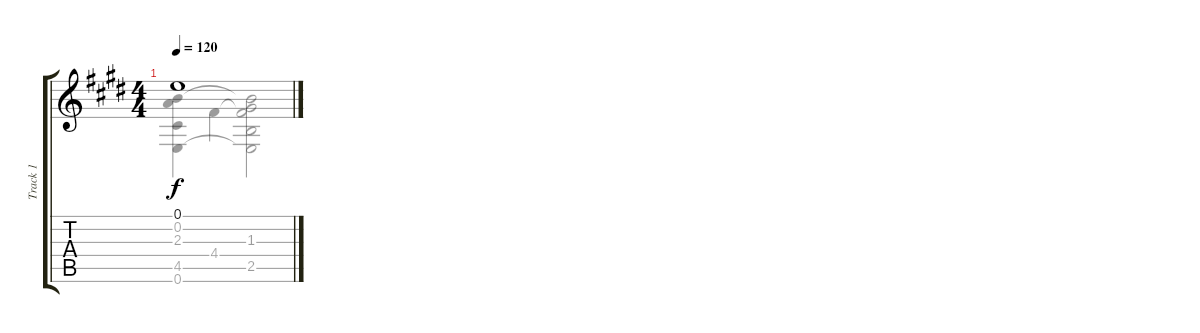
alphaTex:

\track ("Track 1" "Track 1") {instrument acousticguitarsteel}
\staff {score tabs}
\tuning (E4 B3 G3 D3 A2 E2) {hide}
\voice
\ts (4 4)
\tempo 120
\clef g2
\ks e
0.1.1{dy f}
\voice
\clef g2
\ottava regular
\simile none
\ks e
(0.2 2.3 4.5 0.6).4{dy f} 4.4.4 (0.2{t} 1.3 4.4{t} 2.5 0.6{t}).2
